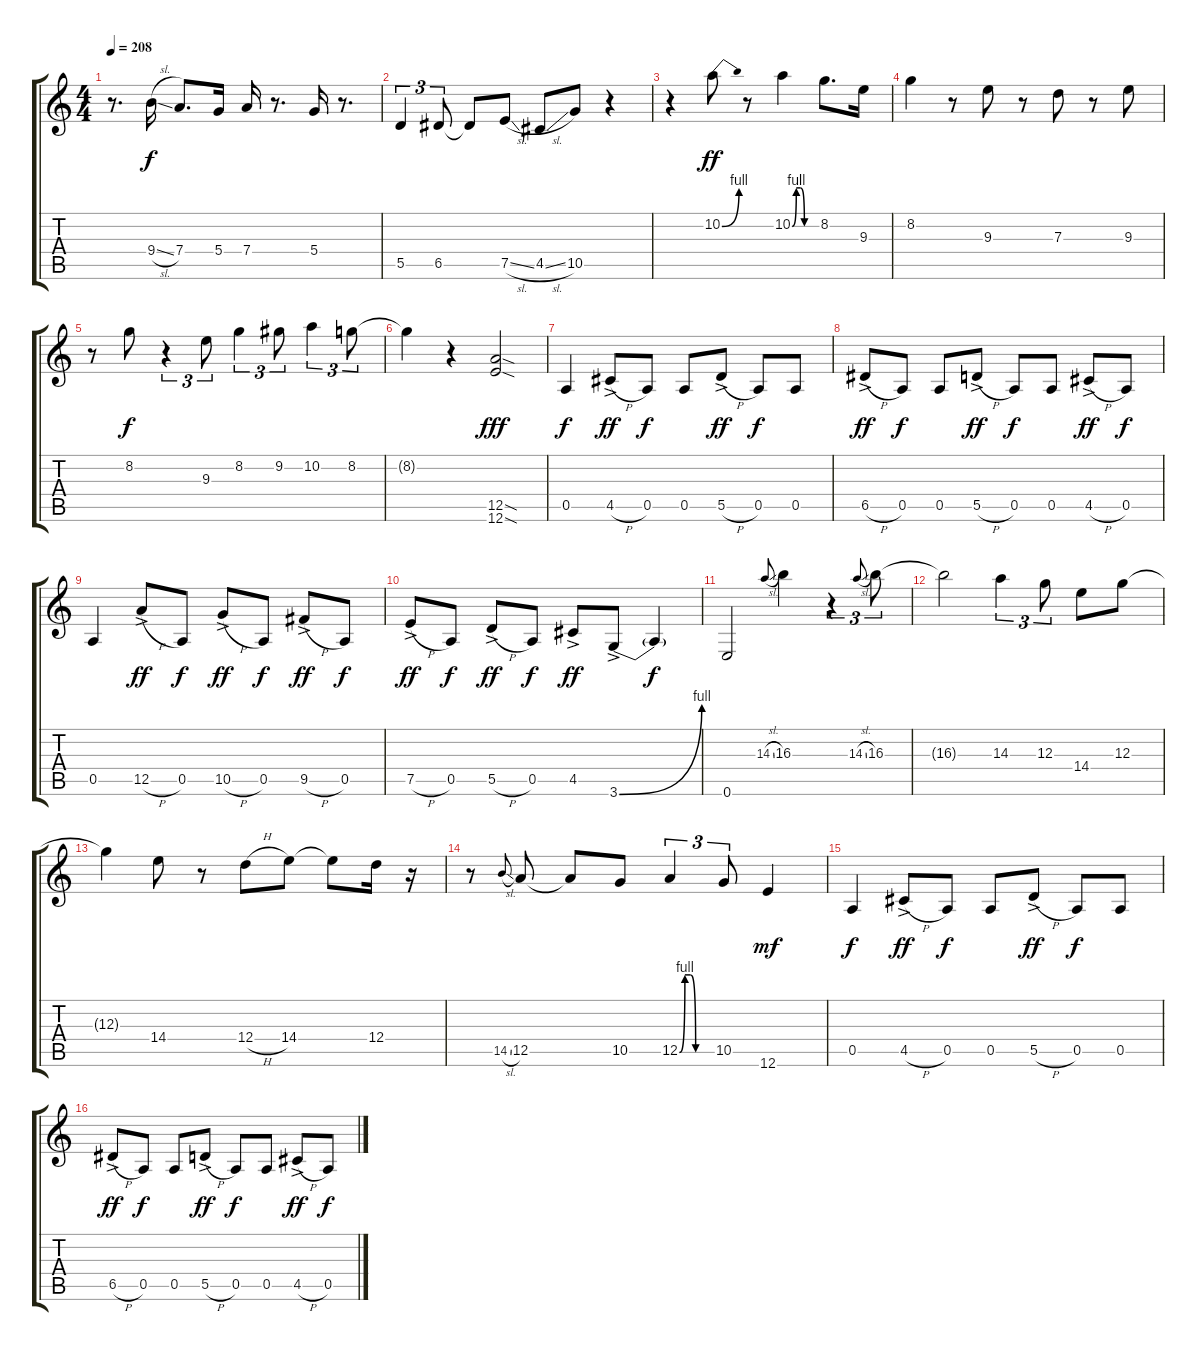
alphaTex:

\track "" {instrument acousticguitarsteel}
\staff {score tabs}
\tuning (E4 B3 G3 D3 A2 E2) {hide}
\ts (4 4)
\tempo 208
\clef g2
\ks c
r.8{d dy ff} 9.4{sl}.16{dy f} 7.4.8{d} 5.4.16 7.4.16 r.8{d} 5.4.16 r.8{d} |
5.5.4{tu (3 2)} 6.5.8{tu (3 2)} 6.5{t}.8 7.5{sl}.8 4.5{sl}.8 10.5.8 r.4 |
r.4 10.2{be (bend 0 0 60 4)}.8{dy ff} r.8 10.2{be (custom 0 0 10 4 20 4 30 0 60 0)}.4 8.2.8{d} 9.3.16 |
8.2.4 r.8 9.3.8 r.8 7.3.8 r.8 9.3.8 |
r.8 8.2.8{dy f} r.4{tu (3 2)} 9.3.8{tu (3 2)} 8.2.4{tu (3 2)} 9.2.8{tu (3 2)} 10.2.4{tu (3 2)} 8.2.8{tu (3 2)} |
8.2{t}.4 r.4 (12.5{sod} 12.6{sod}).2{dy fff} |
0.5.4{dy f} 4.5{h ac}.8{dy ff} 0.5.8{dy f} 0.5.8 5.5{h ac}.8{dy ff} 0.5.8{dy f} 0.5.8 |
6.5{h ac}.8{dy ff} 0.5.8{dy f} 0.5.8 5.5{h ac}.8{dy ff} 0.5.8{dy f} 0.5.8 4.5{h ac}.8{dy ff} 0.5.8{dy f} |
0.5.4 12.5{h ac}.8{dy ff} 0.5.8{dy f} 10.5{h ac}.8{dy ff} 0.5.8{dy f} 9.5{h ac}.8{dy ff} 0.5.8{dy f} |
7.5{h ac}.8{dy ff} 0.5.8{dy f} 5.5{h ac}.8{dy ff} 0.5.8{dy f} 4.5{ac}.8{dy ff} 3.6{be (bend 0 0 60 4) ac}.8 3.6{t}.4{dy f} |
0.6.2 14.3{sl}.8{gr onbeat} 16.3.4 r.4{tu (3 2)} 14.3{sl}.8{gr onbeat} 16.3.8{tu (3 2)} |
16.3{t}.2 14.3.4{tu (3 2)} 12.3.8{tu (3 2)} 14.4.8 12.3.8 |
12.3{t}.4 14.4.8 r.8 12.4{h}.8 14.4.8 14.4{t}.8 12.4.16 r.16 |
r.8 14.5{sl}.8{gr onbeat} 12.5.8 12.5{t}.8 10.5.8 12.5{be (custom 0 0 10 4 20 4 30 0 60 0)}.4{tu (3 2)} 10.5.8{tu (3 2)} 12.6.4{dy mf} |
0.5.4{dy f} 4.5{h ac}.8{dy ff} 0.5.8{dy f} 0.5.8 5.5{h ac}.8{dy ff} 0.5.8{dy f} 0.5.8 |
6.5{h ac}.8{dy ff} 0.5.8{dy f} 0.5.8 5.5{h ac}.8{dy ff} 0.5.8{dy f} 0.5.8 4.5{h ac}.8{dy ff} 0.5.8{dy f}
